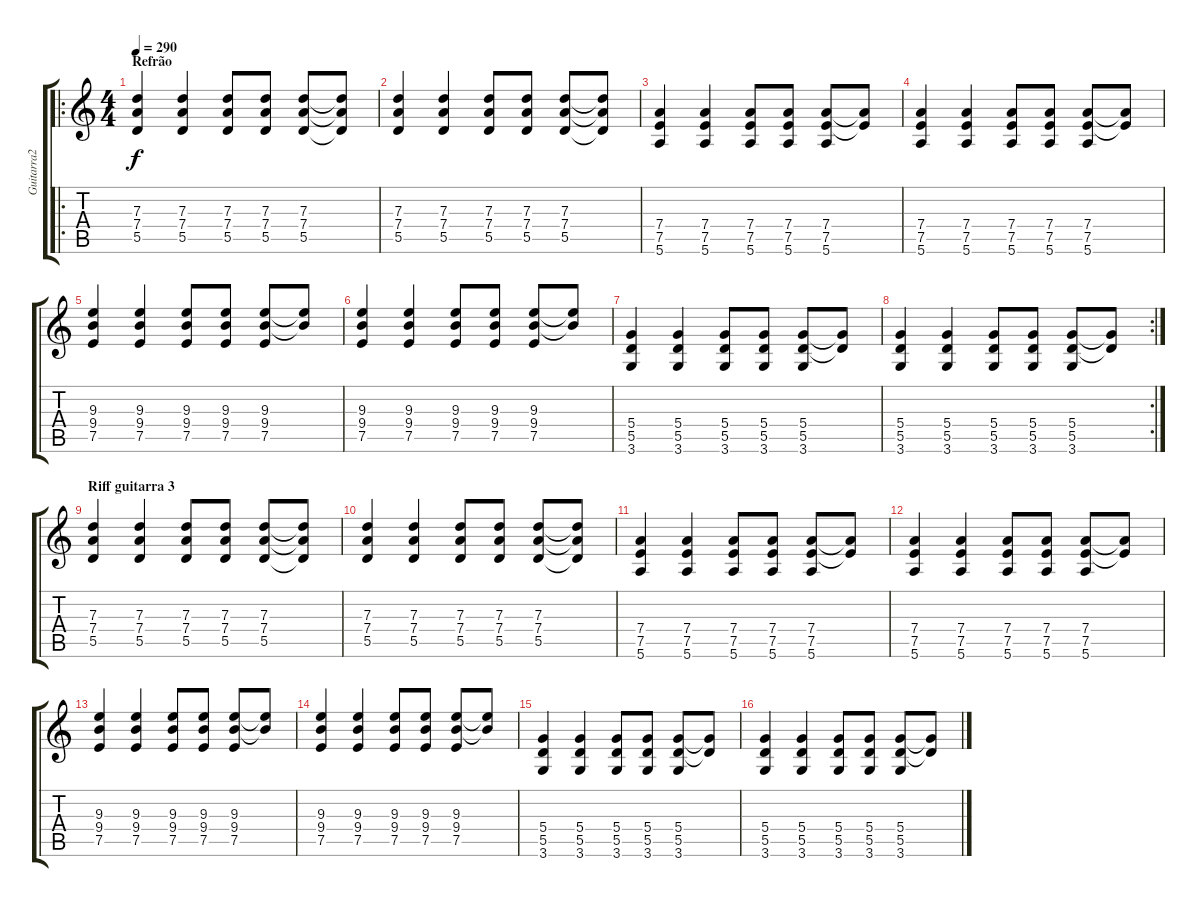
\track ("Guitarra2" "Guitarra2") {instrument overdrivenguitar}
\staff {score tabs}
\tuning (E4 B3 G3 D3 A2 E2) {hide}
\ro
\ts (4 4)
\section ("" "Refrão")
\tempo 290
\clef g2
\ks c
(7.3 7.4 5.5).4{dy f} (7.3 7.4 5.5).4 (7.3 7.4 5.5).8 (7.3 7.4 5.5).8 (7.3 7.4 5.5).8 (7.3{t} 7.4{t} 5.5{t}).8 |
(7.3 7.4 5.5).4 (7.3 7.4 5.5).4 (7.3 7.4 5.5).8 (7.3 7.4 5.5).8 (7.3 7.4 5.5).8 (7.3{t} 7.4{t} 5.5{t}).8 |
(7.4 7.5 5.6).4 (7.4 7.5 5.6).4 (7.4 7.5 5.6).8 (7.4 7.5 5.6).8 (7.4 7.5 5.6).8 (7.4{t} 7.5{t}).8 |
(7.4 7.5 5.6).4 (7.4 7.5 5.6).4 (7.4 7.5 5.6).8 (7.4 7.5 5.6).8 (7.4 7.5 5.6).8 (7.4{t} 7.5{t}).8 |
(9.3 9.4 7.5).4 (9.3 9.4 7.5).4 (9.3 9.4 7.5).8 (9.3 9.4 7.5).8 (9.3 9.4 7.5).8 (9.3{t} 9.4{t}).8 |
(9.3 9.4 7.5).4 (9.3 9.4 7.5).4 (9.3 9.4 7.5).8 (9.3 9.4 7.5).8 (9.3 9.4 7.5).8 (9.3{t} 9.4{t}).8 |
(5.4 5.5 3.6).4 (5.4 5.5 3.6).4 (5.4 5.5 3.6).8 (5.4 5.5 3.6).8 (5.4 5.5 3.6).8 (5.4{t} 5.5{t}).8 |
\rc 2
(5.4 5.5 3.6).4 (5.4 5.5 3.6).4 (5.4 5.5 3.6).8 (5.4 5.5 3.6).8 (5.4 5.5 3.6).8 (5.4{t} 5.5{t}).8 |
\section ("" "Riff guitarra 3")
(7.3 7.4 5.5).4 (7.3 7.4 5.5).4 (7.3 7.4 5.5).8 (7.3 7.4 5.5).8 (7.3 7.4 5.5).8 (7.3{t} 7.4{t} 5.5{t}).8 |
(7.3 7.4 5.5).4 (7.3 7.4 5.5).4 (7.3 7.4 5.5).8 (7.3 7.4 5.5).8 (7.3 7.4 5.5).8 (7.3{t} 7.4{t} 5.5{t}).8 |
(7.4 7.5 5.6).4 (7.4 7.5 5.6).4 (7.4 7.5 5.6).8 (7.4 7.5 5.6).8 (7.4 7.5 5.6).8 (7.4{t} 7.5{t}).8 |
(7.4 7.5 5.6).4 (7.4 7.5 5.6).4 (7.4 7.5 5.6).8 (7.4 7.5 5.6).8 (7.4 7.5 5.6).8 (7.4{t} 7.5{t}).8 |
(9.3 9.4 7.5).4 (9.3 9.4 7.5).4 (9.3 9.4 7.5).8 (9.3 9.4 7.5).8 (9.3 9.4 7.5).8 (9.3{t} 9.4{t}).8 |
(9.3 9.4 7.5).4 (9.3 9.4 7.5).4 (9.3 9.4 7.5).8 (9.3 9.4 7.5).8 (9.3 9.4 7.5).8 (9.3{t} 9.4{t}).8 |
(5.4 5.5 3.6).4 (5.4 5.5 3.6).4 (5.4 5.5 3.6).8 (5.4 5.5 3.6).8 (5.4 5.5 3.6).8 (5.4{t} 5.5{t}).8 |
(5.4 5.5 3.6).4 (5.4 5.5 3.6).4 (5.4 5.5 3.6).8 (5.4 5.5 3.6).8 (5.4 5.5 3.6).8 (5.4{t} 5.5{t}).8
